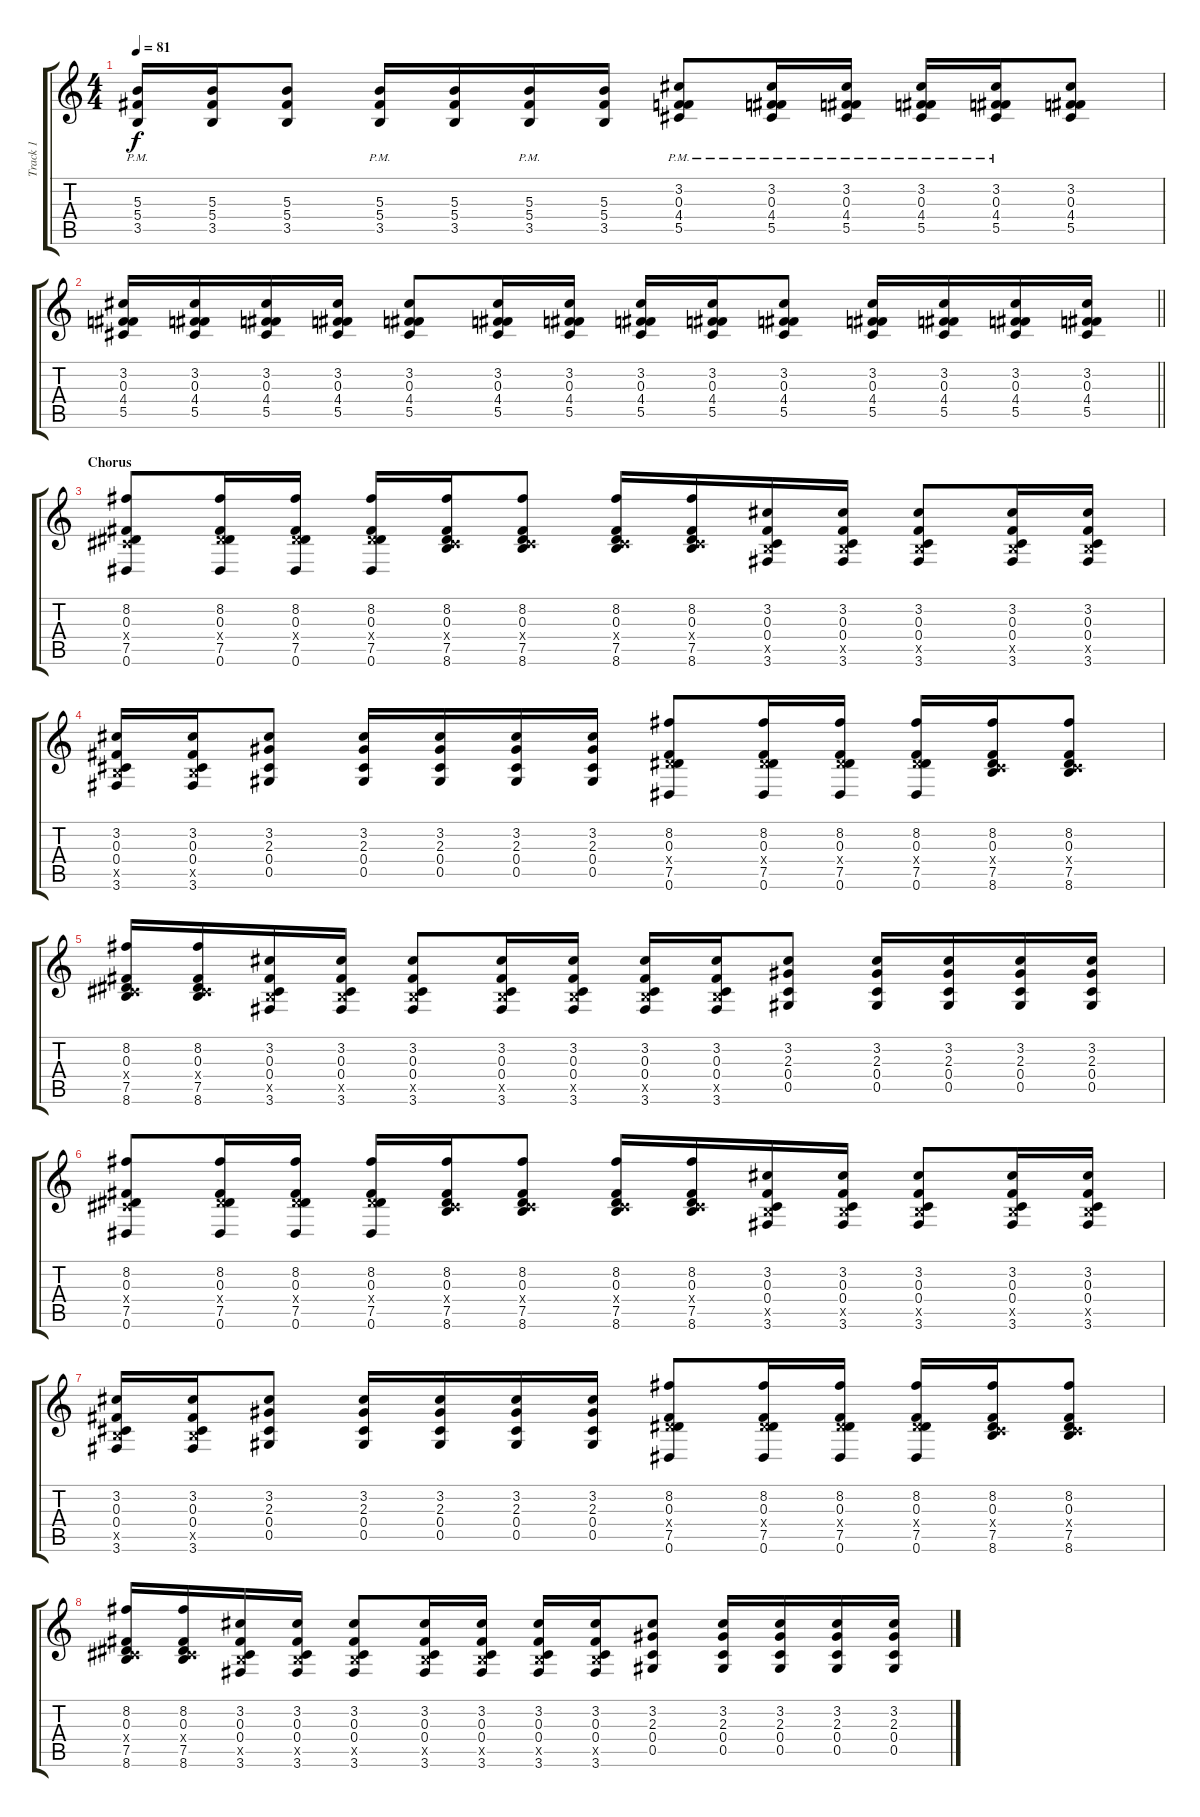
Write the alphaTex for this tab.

\track ("Track 1" "Track 1") {instrument acousticguitarsteel}
\staff {score tabs}
\tuning (Eb4 Bb3 Gb3 Db3 Ab2 Eb2) {hide}
\ts (4 4)
\tempo 81
\clef g2
\ks c
(5.3{pm} 5.4{pm} 3.5{pm}).16{dy f} (5.3 5.4 3.5).16 (5.3 5.4 3.5).8 (5.3{pm} 5.4{pm} 3.5{pm}).16 (5.3 5.4 3.5).16 (5.3{pm} 5.4{pm} 3.5{pm}).16 (5.3 5.4 3.5).16 (3.2{pm} 0.3{pm} 4.4{pm} 5.5{pm}).8 (3.2{pm} 0.3{pm} 4.4{pm} 5.5{pm}).16 (3.2{pm} 0.3{pm} 4.4{pm} 5.5{pm}).16 (3.2{pm} 0.3{pm} 4.4{pm} 5.5{pm}).16 (3.2 0.3{pm} 4.4{pm} 5.5).16 (3.2 0.3 4.4 5.5).8 |
\barLineRight lightlight
(3.2 0.3 4.4 5.5).16 (3.2 0.3 4.4 5.5).16 (3.2 0.3 4.4 5.5).16 (3.2 0.3 4.4 5.5).16 (3.2 0.3 4.4 5.5).8 (3.2 0.3 4.4 5.5).16 (3.2 0.3 4.4 5.5).16 (3.2 0.3 4.4 5.5).16 (3.2 0.3 4.4 5.5).16 (3.2 0.3 4.4 5.5).8 (3.2 0.3 4.4 5.5).16 (3.2 0.3 4.4 5.5).16 (3.2 0.3 4.4 5.5).16 (3.2 0.3 4.4 5.5).16 |
\section ("" "Chorus")
(8.2 0.3 0.4{x} 7.5 0.6).8 (8.2 0.3 2.4{x} 7.5 0.6).16 (8.2 0.3 2.4{x} 7.5 0.6).16 (8.2 0.3 2.4{x} 7.5 0.6).16 (8.2 0.3 0.4{x} 7.5 8.6).16 (8.2 0.3 0.4{x} 7.5 8.6).8 (8.2 0.3 0.4{x} 7.5 8.6).16 (8.2 0.3 0.4{x} 7.5 8.6).16 (3.2 0.3 0.4 3.5{x} 3.6).16 (3.2 0.3 0.4 3.5{x} 3.6).16 (3.2 0.3 0.4 3.5{x} 3.6).8 (3.2 0.3 0.4 3.5{x} 3.6).16 (3.2 0.3 0.4 3.5{x} 3.6).16 |
(3.2 0.3 0.4 3.5{x} 3.6).16 (3.2 0.3 0.4 3.5{x} 3.6).16 (3.2 2.3 0.4 0.5).8 (3.2 2.3 0.4 0.5).16 (3.2 2.3 0.4 0.5).16 (3.2 2.3 0.4 0.5).16 (3.2 2.3 0.4 0.5).16 (8.2 0.3 2.4{x} 7.5 0.6).8 (8.2 0.3 2.4{x} 7.5 0.6).16 (8.2 0.3 2.4{x} 7.5 0.6).16 (8.2 0.3 2.4{x} 7.5 0.6).16 (8.2 0.3 0.4{x} 7.5 8.6).16 (8.2 0.3 0.4{x} 7.5 8.6).8 |
(8.2 0.3 0.4{x} 7.5 8.6).16 (8.2 0.3 0.4{x} 7.5 8.6).16 (3.2 0.3 0.4 3.5{x} 3.6).16 (3.2 0.3 0.4 3.5{x} 3.6).16 (3.2 0.3 0.4 3.5{x} 3.6).8 (3.2 0.3 0.4 3.5{x} 3.6).16 (3.2 0.3 0.4 3.5{x} 3.6).16 (3.2 0.3 0.4 3.5{x} 3.6).16 (3.2 0.3 0.4 3.5{x} 3.6).16 (3.2 2.3 0.4 0.5).8 (3.2 2.3 0.4 0.5).16 (3.2 2.3 0.4 0.5).16 (3.2 2.3 0.4 0.5).16 (3.2 2.3 0.4 0.5).16 |
(8.2 0.3 0.4{x} 7.5 0.6).8 (8.2 0.3 2.4{x} 7.5 0.6).16 (8.2 0.3 2.4{x} 7.5 0.6).16 (8.2 0.3 2.4{x} 7.5 0.6).16 (8.2 0.3 0.4{x} 7.5 8.6).16 (8.2 0.3 0.4{x} 7.5 8.6).8 (8.2 0.3 0.4{x} 7.5 8.6).16 (8.2 0.3 0.4{x} 7.5 8.6).16 (3.2 0.3 0.4 3.5{x} 3.6).16 (3.2 0.3 0.4 3.5{x} 3.6).16 (3.2 0.3 0.4 3.5{x} 3.6).8 (3.2 0.3 0.4 3.5{x} 3.6).16 (3.2 0.3 0.4 3.5{x} 3.6).16 |
(3.2 0.3 0.4 3.5{x} 3.6).16 (3.2 0.3 0.4 3.5{x} 3.6).16 (3.2 2.3 0.4 0.5).8 (3.2 2.3 0.4 0.5).16 (3.2 2.3 0.4 0.5).16 (3.2 2.3 0.4 0.5).16 (3.2 2.3 0.4 0.5).16 (8.2 0.3 2.4{x} 7.5 0.6).8 (8.2 0.3 2.4{x} 7.5 0.6).16 (8.2 0.3 2.4{x} 7.5 0.6).16 (8.2 0.3 2.4{x} 7.5 0.6).16 (8.2 0.3 0.4{x} 7.5 8.6).16 (8.2 0.3 0.4{x} 7.5 8.6).8 |
(8.2 0.3 0.4{x} 7.5 8.6).16 (8.2 0.3 0.4{x} 7.5 8.6).16 (3.2 0.3 0.4 3.5{x} 3.6).16 (3.2 0.3 0.4 3.5{x} 3.6).16 (3.2 0.3 0.4 3.5{x} 3.6).8 (3.2 0.3 0.4 3.5{x} 3.6).16 (3.2 0.3 0.4 3.5{x} 3.6).16 (3.2 0.3 0.4 3.5{x} 3.6).16 (3.2 0.3 0.4 3.5{x} 3.6).16 (3.2 2.3 0.4 0.5).8 (3.2 2.3 0.4 0.5).16 (3.2 2.3 0.4 0.5).16 (3.2 2.3 0.4 0.5).16 (3.2 2.3 0.4 0.5).16
